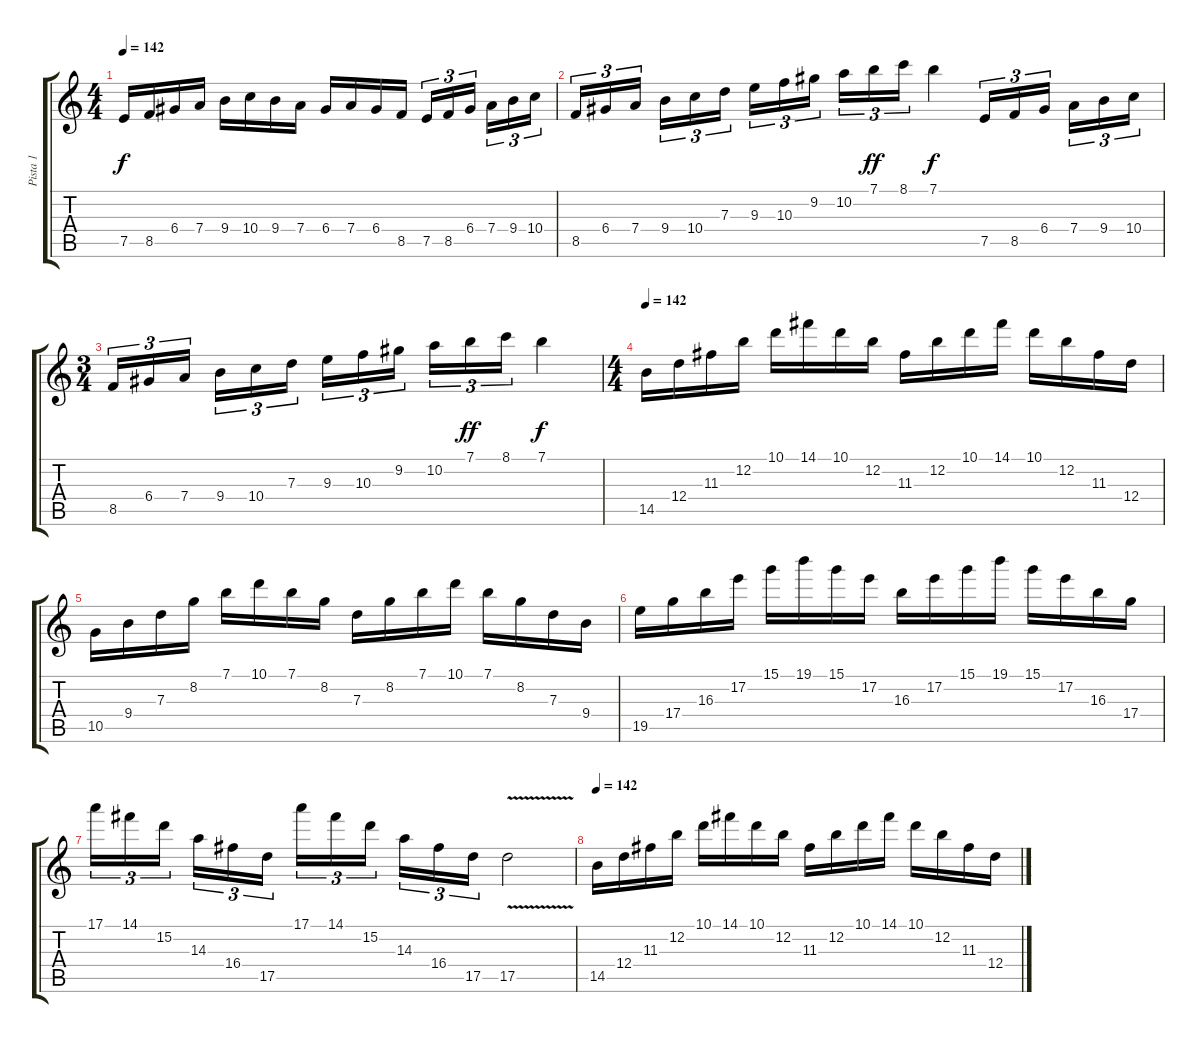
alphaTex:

\track ("Pista 1" "Pista 1") {instrument distortionguitar}
\staff {score tabs}
\tuning (E4 B3 G3 D3 A2 E2) {hide}
\ts (4 4)
\tempo 142
\clef g2
\ks c
7.5.16{dy f} 8.5.16 6.4.16 7.4.16 9.4.16 10.4.16 9.4.16 7.4.16 6.4.16 7.4.16 6.4.16 8.5.16 7.5.16{tu (3 2)} 8.5.16{tu (3 2)} 6.4.16{tu (3 2) beam splitsecondary} 7.4.16{tu (3 2)} 9.4.16{tu (3 2)} 10.4.16{tu (3 2)} |
8.5.16{tu (3 2)} 6.4.16{tu (3 2)} 7.4.16{tu (3 2) beam splitsecondary} 9.4.16{tu (3 2)} 10.4.16{tu (3 2)} 7.3.16{tu (3 2)} 9.3.16{tu (3 2)} 10.3.16{tu (3 2)} 9.2.16{tu (3 2) beam splitsecondary} 10.2.16{tu (3 2)} 7.1.16{tu (3 2) dy ff} 8.1.16{tu (3 2)} 7.1.4{dy f} 7.5.16{tu (3 2)} 8.5.16{tu (3 2)} 6.4.16{tu (3 2) beam splitsecondary} 7.4.16{tu (3 2)} 9.4.16{tu (3 2)} 10.4.16{tu (3 2)} |
\ts (3 4)
8.5.16{tu (3 2)} 6.4.16{tu (3 2)} 7.4.16{tu (3 2) beam splitsecondary} 9.4.16{tu (3 2)} 10.4.16{tu (3 2)} 7.3.16{tu (3 2)} 9.3.16{tu (3 2)} 10.3.16{tu (3 2)} 9.2.16{tu (3 2) beam splitsecondary} 10.2.16{tu (3 2)} 7.1.16{tu (3 2) dy ff} 8.1.16{tu (3 2)} 7.1.4{dy f} |
\ts (4 4)
\tempo 142
14.5.16{volume 16} 12.4.16 11.3.16 12.2.16 10.1.16 14.1.16 10.1.16 12.2.16 11.3.16 12.2.16 10.1.16 14.1.16 10.1.16 12.2.16 11.3.16 12.4.16 |
10.5.16 9.4.16 7.3.16 8.2.16 7.1.16 10.1.16 7.1.16 8.2.16 7.3.16 8.2.16 7.1.16 10.1.16 7.1.16 8.2.16 7.3.16 9.4.16 |
19.5.16 17.4.16 16.3.16 17.2.16 15.1.16 19.1.16 15.1.16 17.2.16 16.3.16 17.2.16 15.1.16 19.1.16 15.1.16 17.2.16 16.3.16 17.4.16 |
17.1.16{tu (3 2)} 14.1.16{tu (3 2)} 15.2.16{tu (3 2) beam splitsecondary} 14.3.16{tu (3 2)} 16.4.16{tu (3 2)} 17.5.16{tu (3 2)} 17.1.16{tu (3 2)} 14.1.16{tu (3 2)} 15.2.16{tu (3 2) beam splitsecondary} 14.3.16{tu (3 2)} 16.4.16{tu (3 2)} 17.5.16{tu (3 2)} 17.5{v}.2 |
\tempo 142
14.5.16 12.4.16 11.3.16 12.2.16 10.1.16 14.1.16 10.1.16 12.2.16 11.3.16 12.2.16 10.1.16 14.1.16 10.1.16 12.2.16 11.3.16 12.4.16
